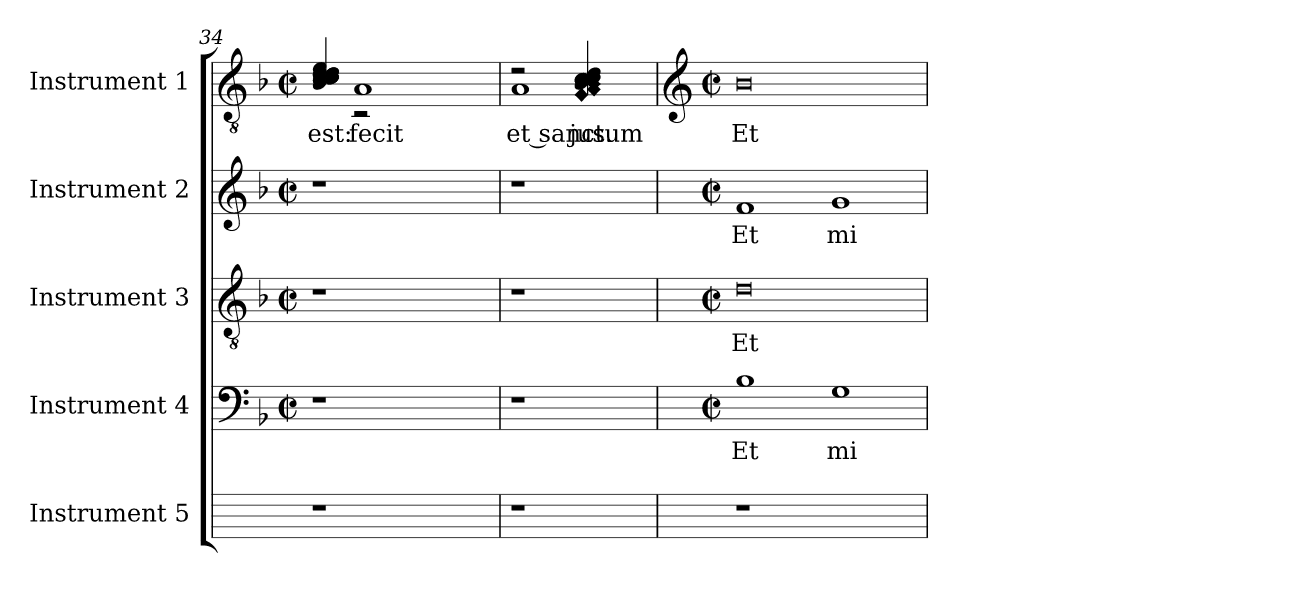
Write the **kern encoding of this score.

**kern	**kern	**text	**kern	**text	**kern	**text	**kern	**text
*part5	*part4	*part4	*part3	*part3	*part2	*part2	*part1	*part1
*staff5	*staff4	*staff4	*staff3	*staff3	*staff2	*staff2	*staff1	*staff1
*I"Instrument 5	*I"Instrument 4	*	*I"Instrument 3	*	*I"Instrument 2	*	*I"Instrument 1	*
!!LO:LB:g=z
*	*clefF4	*	*clefGv2	*	*clefG2	*	*clefGv2	*
*ITrd-3c-5	*	*	*	*	*	*	*ITrd-3c-5	*
*	*k[b-]	*	*k[b-]	*	*k[b-]	*	*k[b-e-]	*
*	*F:	*	*F:	*	*F:	*	*B-:	*
*	*M2/2	*	*M2/2	*	*M2/2	*	*M2/2	*
*	*met(c|)	*	*met(c|)	*	*met(c|)	*	*met(c|)	*
=34	=34	=34	=34	=34	=34	=34	=34	=34
!	!	!	!	!	!	!	!	!LO:LY:b:cj
*	*	*	*	*	*	*	*^	*
1r	1r	.	1r	.	1r	.	4e-/ 4f/ 4g/ 4g/ 4f/ 4f/ 4a/ 4g/ 4g/ 4g/ 4f/ 4f/ 4g/	4ryy	est:
!	!	!	!	!	!	!	!	!	!LO:LY:b:cj
.	.	.	.	.	.	.	1d	2r	fecit
.	.	.	.	.	.	.	.	2ryy	.
4ryy	4ryy	.	4ryy	.	4ryy	.	.	.	.
=35	=35	=35	=35	=35	=35	=35	=35	=35	=35
!	!	!	!	!	!	!	!	!	!LO:LY:b:rj
1r	1r	.	1r	.	1r	.	2r	1d	et sanctum
!	!	!	!	!	!	!	!LO:N:n=6:head=diamond	!	!
!	!	!	!	!	!	!	!LO:N:n=7:head=diamond	!	!
!	!	!	!	!	!	!	!LO:N:n=8:head=diamond	!	!LO:LY:b:cj
.	.	.	.	.	.	.	4f/ 4e-/ 4f/ 4g/ 4f/ 4e-/ 4d/ 4c/	.	-jus.
.	.	.	.	.	.	.	4ryy	.	.
*	*	*	*	*	*	*	*v	*v	*
!!LO:LB:g=z
=36	=36	=36	=36	=36	=36	=36	=36	=36
*	*	*	*	*	*	*	*clefG2	*
*	*M2/2	*	*M2/2	*	*M2/2	*	*M2/2	*
*	*met(c|)	*	*met(c|)	*	*met(c|)	*	*met(c|)	*
!	!	!LO:LY:b:cj	!	!LO:LY:b:cj	!	!LO:LY:b:cj	!	!LO:LY:b:cj
1r	1B-	Et	0d	Et	1f	Et	0ee-	Et
!	!	!LO:LY:b:cj	!	!	!	!LO:LY:b:cj	!	!
1ryy	1G	mi-	.	.	1g	mi-	.	.
=	=	=	=	=	=	=	=	=
*-	*-	*-	*-	*-	*-	*-	*-	*-
